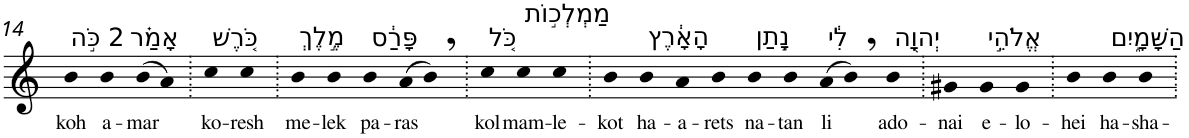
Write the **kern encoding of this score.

**kern	**text
*part1	*part1
*staff1	*staff1
*I"Piano	*
*I'Pno	*
!!LO:PB:g=z
*clefG2	*
*k[]	*
=14	=14
!LO:TX:a:t=2 כֹּ֣ה	!
!	!LO:LY:b
4b	koh
!LO:TX:a:t=אָמַ֗ר	!
!	!LO:LY:b
4b	a-
!	!LO:LY:b
(>8b	-mar
8a)	.
=15.	=15.
!LO:TX:a:t=כֹּ֚רֶשׁ	!
!	!LO:LY:b
4cc	ko-
!	!LO:LY:b
4cc	-resh
=16.	=16.
!LO:TX:a:t=מֶ֣לֶךְ	!
!	!LO:LY:b
4b	me-
!	!LO:LY:b
4b	-lek
!LO:TX:a:t=פָּרַ֔ס	!
!	!LO:LY:b
4b	pa-
!	!LO:LY:b
(>8a	-ras
8b,)	.
=17.	=17.
!LO:TX:a:t=כֹּ֚ל	!
!	!LO:LY:b
4cc	kol
!LO:TX:a:t=מַמְלְכ֣וֹת	!
!	!LO:LY:b
4cc	mam-
!	!LO:LY:b
4cc	-le-
=18.	=18.
!	!LO:LY:b
4b	-kot
!LO:TX:a:t=הָאָ֔רֶץ	!
!	!LO:LY:b
4b	ha-
!	!LO:LY:b
4a	-a-
!	!LO:LY:b
4b	-rets
!LO:TX:a:t=נָ֣תַן	!
!	!LO:LY:b
4b	na-
!	!LO:LY:b
4b	-tan
!LO:TX:a:t=לִ֔י	!
!	!LO:LY:b
(>8a	li
8b,)	.
!LO:TX:a:t=יְהוָ֖ה	!
!	!LO:LY:b
4b	ado-
=19.	=19.
!	!LO:LY:b
4g#X	-nai
!LO:TX:a:t=אֱלֹהֵ֣י	!
!	!LO:LY:b
4g#	e-
!	!LO:LY:b
4g#	-lo-
=20.	=20.
!	!LO:LY:b
4b	-hei
!LO:TX:a:t=הַשָּׁמָ֑יִם	!
!	!LO:LY:b
4b	ha-
!	!LO:LY:b
4b	-sha-
=.	=.
*-	*-
